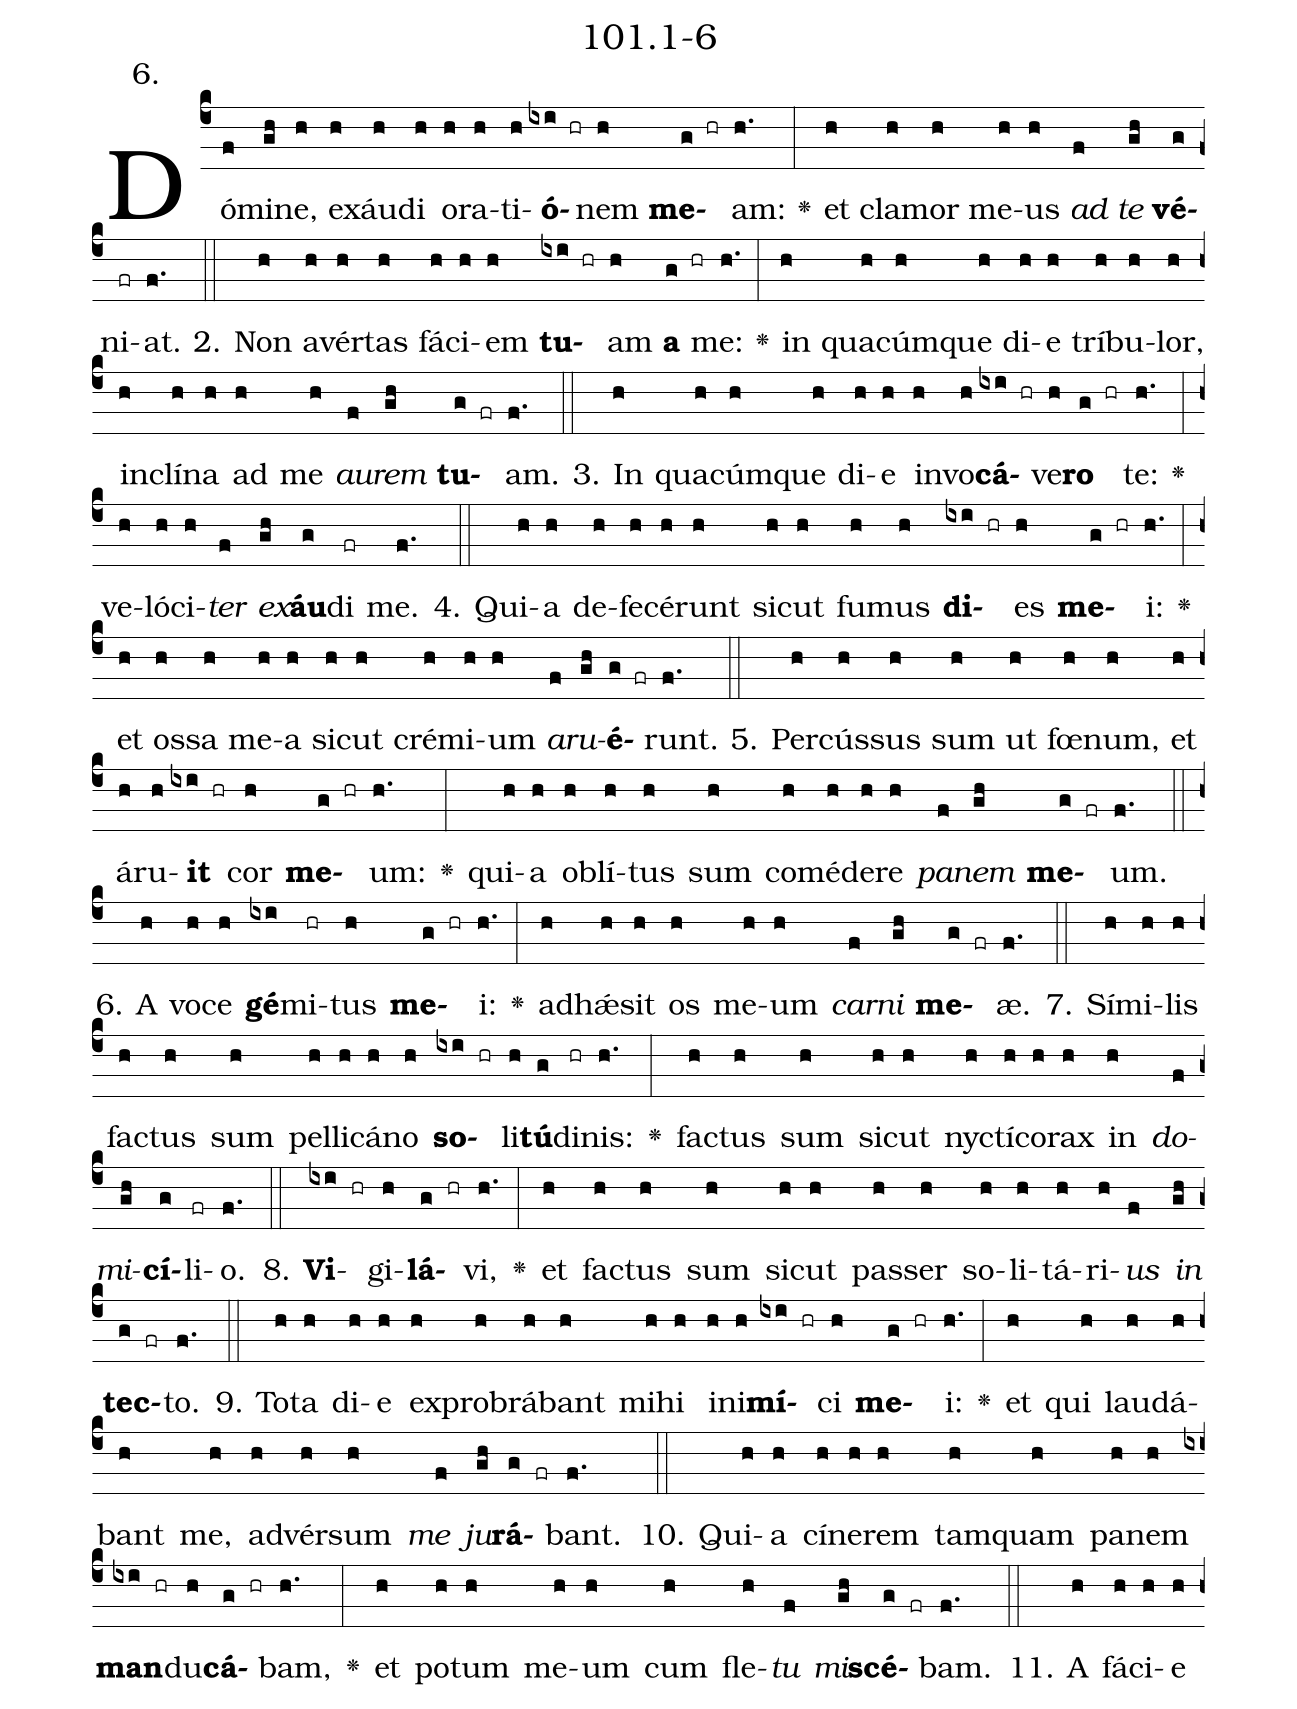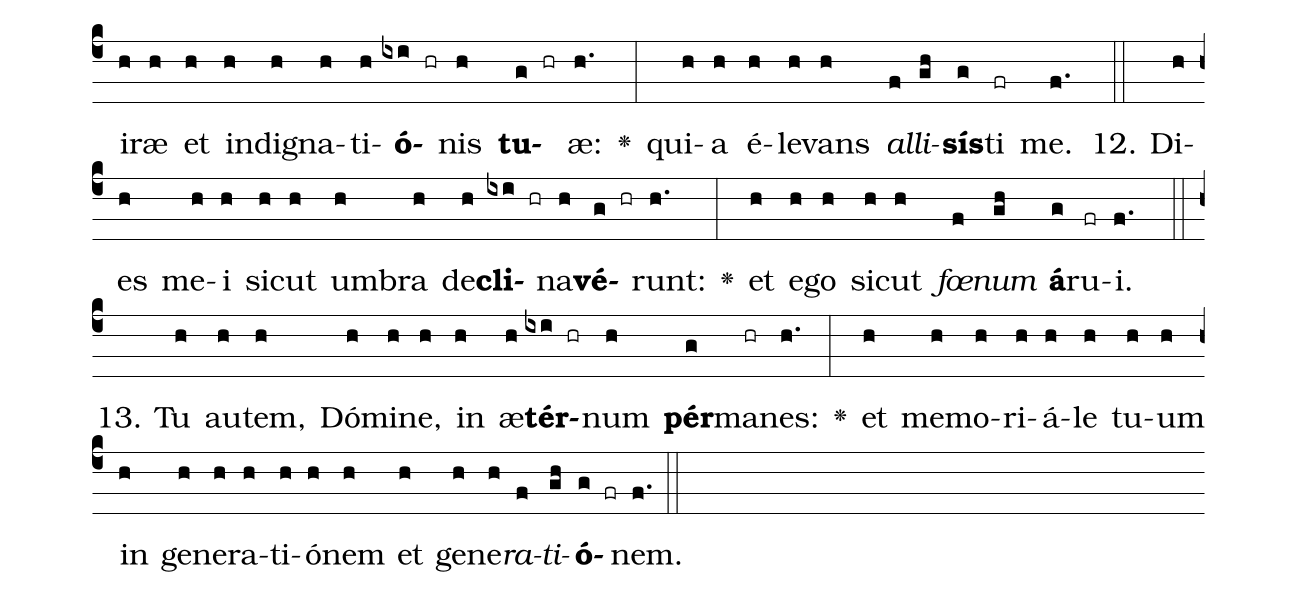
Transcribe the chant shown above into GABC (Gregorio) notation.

name: 101.1-6;
annotation: 6.;
%%
(c4)Dó(f)mi(gh)ne,(h) ex(h)áu(h)di(h) o(h)ra(h)ti(h)<b>ó</b>(ixi hr)nem(h) <b>me</b>(g hr)am:(h.) <v>\greheightstar</v>(:) et(h) cla(h)mor(h) me(h)us(h) <i>ad</i>(f) <i>te</i>(gh) <b>vé</b>(g)ni(fr)at.(f.) (::)
2. Non(h) a(h)vér(h)tas(h) fá(h)ci(h)em(h) <b>tu</b>(ixi hr)am(h) <b>a</b>(g hr) me:(h.) <v>\greheightstar</v>(:) in(h) qua(h)cúm(h)que(h) di(h)e(h) trí(h)bu(h)lor,(h) in(h)clí(h)na(h) ad(h) me(h) <i>au</i>(f)<i>rem</i>(gh) <b>tu</b>(g fr)am.(f.) (::)
3. In(h) qua(h)cúm(h)que(h) di(h)e(h) in(h)vo(h)<b>cá</b>(ixi hr)ve(h)<b>ro</b>(g hr) te:(h.) <v>\greheightstar</v>(:) ve(h)ló(h)ci(h)<i>ter</i>(f) <i>ex</i>(gh)<b>áu</b>(g)di(fr) me.(f.) (::)
4. Qui(h)a(h) de(h)fe(h)cé(h)runt(h) sic(h)ut(h) fu(h)mus(h) <b>di</b>(ixi hr)es(h) <b>me</b>(g hr)i:(h.) <v>\greheightstar</v>(:) et(h) os(h)sa(h) me(h)a(h) sic(h)ut(h) cré(h)mi(h)um(h) <i>a</i>(f)<i>ru</i>(gh)<b>é</b>(g fr)runt.(f.) (::)
5. Per(h)cús(h)sus(h) sum(h) ut(h) fœ(h)num,(h) et(h) á(h)ru(h)<b>it</b>(ixi hr) cor(h) <b>me</b>(g hr)um:(h.) <v>\greheightstar</v>(:) qui(h)a(h) ob(h)lí(h)tus(h) sum(h) com(h)é(h)de(h)re(h) <i>pa</i>(f)<i>nem</i>(gh) <b>me</b>(g fr)um.(f.) (::)
6. A(h) vo(h)ce(h) <b>gé</b>(ixi)mi(hr)tus(h) <b>me</b>(g hr)i:(h.) <v>\greheightstar</v>(:) ad(h)hǽ(h)sit(h) os(h) me(h)um(h) <i>car</i>(f)<i>ni</i>(gh) <b>me</b>(g fr)æ.(f.) (::)
7. Sí(h)mi(h)lis(h) fac(h)tus(h) sum(h) pel(h)li(h)cá(h)no(h) <b>so</b>(ixi hr)li(h)<b>tú</b>(g)di(hr)nis:(h.) <v>\greheightstar</v>(:) fac(h)tus(h) sum(h) sic(h)ut(h) nyc(h)tí(h)co(h)rax(h) in(h) <i>do</i>(f)<i>mi</i>(gh)<b>cí</b>(g)li(fr)o.(f.) (::)
8. <b>Vi</b>(ixi hr)gi(h)<b>lá</b>(g hr)vi,(h.) <v>\greheightstar</v>(:) et(h) fac(h)tus(h) sum(h) sic(h)ut(h) pas(h)ser(h) so(h)li(h)tá(h)ri(h)<i>us</i>(f) <i>in</i>(gh) <b>tec</b>(g fr)to.(f.) (::)
9. To(h)ta(h) di(h)e(h) ex(h)pro(h)brá(h)bant(h) mi(h)hi(h) in(h)i(h)<b>mí</b>(ixi hr)ci(h) <b>me</b>(g hr)i:(h.) <v>\greheightstar</v>(:) et(h) qui(h) lau(h)dá(h)bant(h) me,(h) ad(h)vér(h)sum(h) <i>me</i>(f) <i>ju</i>(gh)<b>rá</b>(g fr)bant.(f.) (::)
10. Qui(h)a(h) cí(h)ne(h)rem(h) tam(h)quam(h) pa(h)nem(h) <b>man</b>(ixi hr)du(h)<b>cá</b>(g hr)bam,(h.) <v>\greheightstar</v>(:) et(h) po(h)tum(h) me(h)um(h) cum(h) fle(h)<i>tu</i>(f) <i>mi</i>(gh)<b>scé</b>(g fr)bam.(f.) (::)
11. A(h) fá(h)ci(h)e(h) i(h)ræ(h) et(h) in(h)di(h)gna(h)ti(h)<b>ó</b>(ixi hr)nis(h) <b>tu</b>(g hr)æ:(h.) <v>\greheightstar</v>(:) qui(h)a(h) é(h)le(h)vans(h) <i>al</i>(f)<i>li</i>(gh)<b>sís</b>(g)ti(fr) me.(f.) (::)
12. Di(h)es(h) me(h)i(h) sic(h)ut(h) um(h)bra(h) de(h)<b>cli</b>(ixi hr)na(h)<b>vé</b>(g hr)runt:(h.) <v>\greheightstar</v>(:) et(h) e(h)go(h) sic(h)ut(h) <i>fœ</i>(f)<i>num</i>(gh) <b>á</b>(g)ru(fr)i.(f.) (::)
13. Tu(h) au(h)tem,(h) Dó(h)mi(h)ne,(h) in(h) æ(h)<b>tér</b>(ixi hr)num(h) <b>pér</b>(g)ma(hr)nes:(h.) <v>\greheightstar</v>(:) et(h) me(h)mo(h)ri(h)á(h)le(h) tu(h)um(h) in(h) ge(h)ne(h)ra(h)ti(h)ó(h)nem(h) et(h) ge(h)ne(h)<i>ra</i>(f)<i>ti</i>(gh)<b>ó</b>(g fr)nem.(f.) (::)
